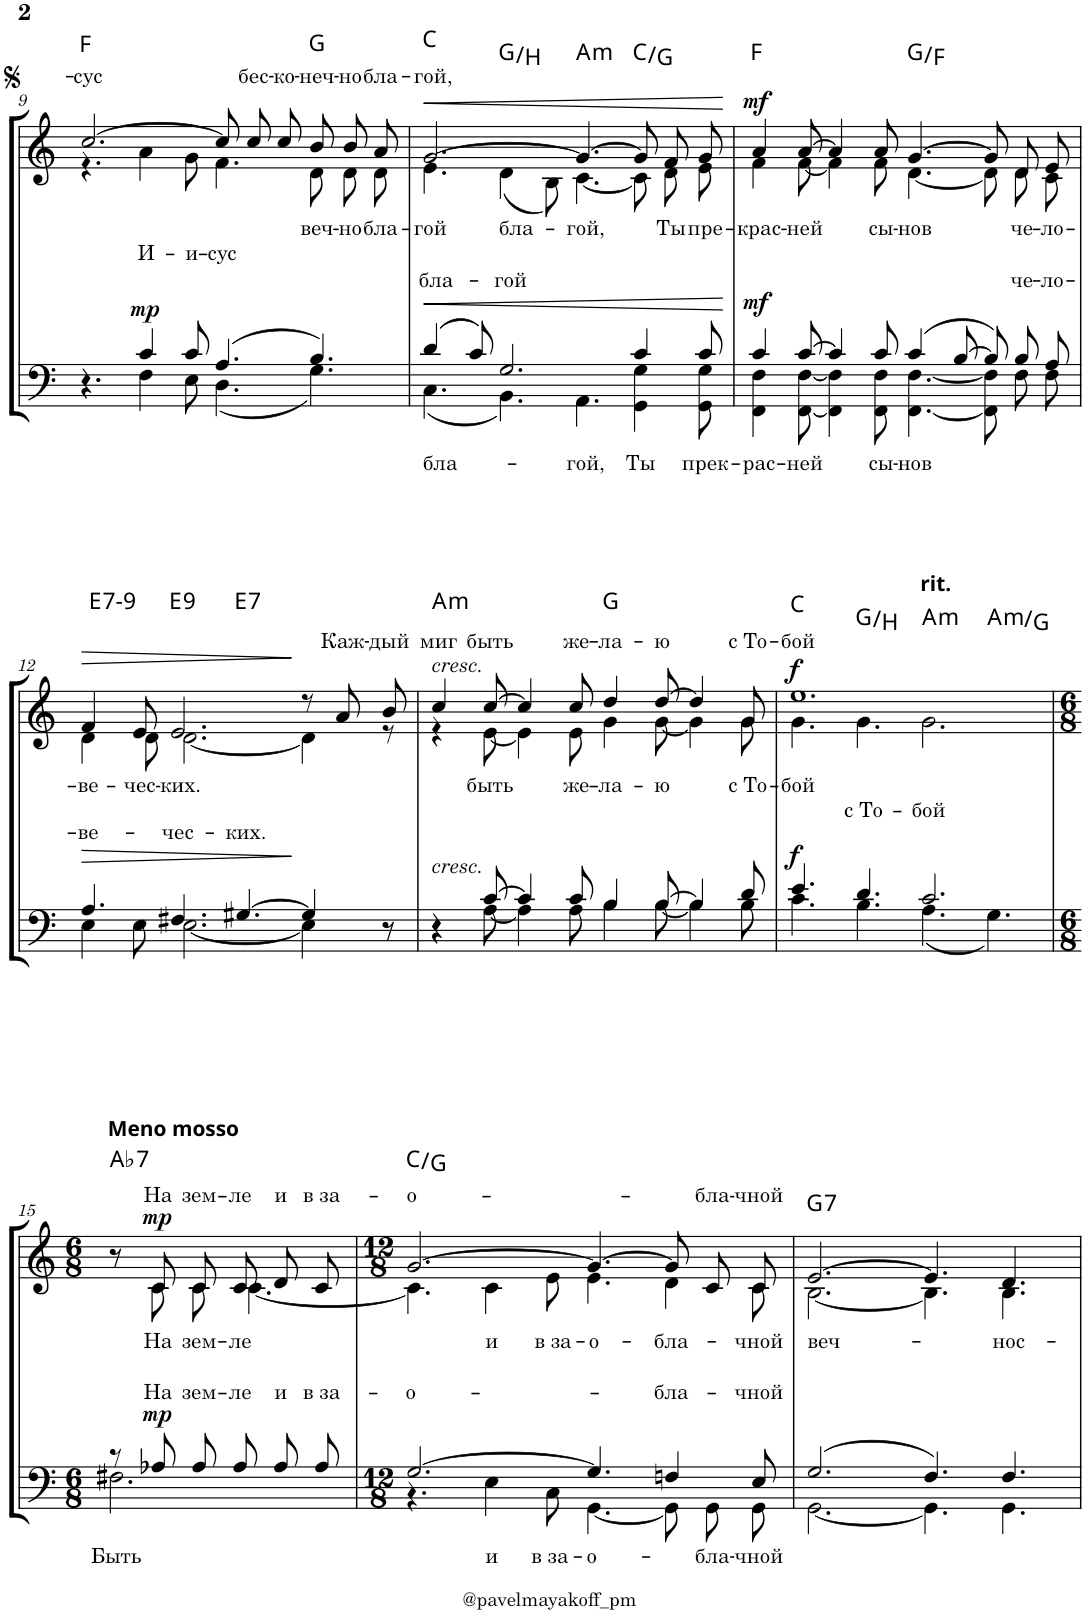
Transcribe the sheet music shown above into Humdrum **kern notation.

**kern	**text	**text	**dynam	**kern	**text	**text	**dynam	**harte
*part2	*part2	*part2	*part2	*part1	*part1	*part1	*part1	*part1
*staff2	*staff2	*staff2	*staff2	*staff1	*staff1	*staff1	*staff1	*
*I"Виолончель	*	*	*	*I"S. A.	*	*	*	*
!!LO:PB:g=z
*clefF4	*	*	*	*clefG2	*	*	*	*
*k[]	*	*	*	*k[]	*	*	*	*
*M12/8	*	*	*	*M12/8	*	*	*	*
=9	=9	=9	=9	=9	=9	=9	=9	=9
*^	*	*	*	*	*	*	*	*
!	!	!	!	!	!	!	!LO:LY:a	!	!
*	*	*	*	*	*^	*	*	*	*
4.r	4.r	.	.	.	[>2.cc/	4.r	.	-сус	.	F:maj
!	!	!	!	!LO:DY:a	!	!	!	!LO:LY:b	!	!
4c/	4F\	.	.	mp	.	4a\	.	И-	.	.
!	!	!	!	!	!	!	!	!LO:LY:b	!	!
8c/	8E\	.	.	.	.	8g\	.	-и-	.	.
!	!	!	!	!	!	!	!	!LO:LY:b	!	!
(4.A/	(4.D\	.	.	.	8cc/L]	4.f\	.	-сус	.	.
!	!	!	!	!	!	!	!	!LO:LY:a	!	!
.	.	.	.	.	8cc/	.	.	бес-	.	.
!	!	!	!	!	!	!	!	!LO:LY:a	!	!
.	.	.	.	.	8cc/J	.	.	-ко-	.	.
!	!	!	!	!	!	!	!	!LO:LY:a	!	!
!	!	!	!	!	!	!	!LO:LY:b	!	!	!
4.B/)	4.G\)	.	.	.	8b/L	8d\L	веч-	-неч-	.	G:maj
!	!	!	!	!	!	!	!	!LO:LY:a	!	!
!	!	!	!	!	!	!	!LO:LY:b	!	!	!
.	.	.	.	.	8b/	8d\	-но	-но	.	.
!	!	!	!	!	!	!	!	!LO:LY:a	!	!
!	!	!	!	!	!	!	!LO:LY:b	!	!	!
.	.	.	.	.	8a/J	8d\J	бла-	бла-	.	.
=10	=10	=10	=10	=10	=10	=10	=10	=10	=10	=10
!	!	!LO:LY:a	!	!LO:HP:b	!	!	!	!	!	!
!	!	!	!LO:LY:b	!	!	!	!	!LO:LY:a	!LO:HP:b	!
!	!	!	!	!	!	!	!LO:LY:b	!	!	!
(4d/	(4.C\	.	бла-	<	[>2.g/	4.e\	-гой	-гой,	<	C:maj
8c/)	.	.	.	.	.	.	.	.	.	.
!	!	!LO:LY:a	!	!	!	!	!LO:LY:b	!	!	!
2.G/	4.BB\)	-гой	.	.	.	(4d\	бла-	.	.	G:maj/3
.	.	.	.	.	.	8B\)	.	.	.	.
!	!	!	!LO:LY:b	!	!	!	!LO:LY:b	!	!	!LO:H:kt=m
.	4.AA\	.	-гой,	.	4.g/_	[4.c\	-гой,	.	.	A:min
!	!	!	!LO:LY:b	!	!	!	!	!	!	!
4c/	4GG\ 4G\	.	Ты	.	8g/L]	8c\L]	.	.	.	C:maj/5
!	!	!	!	!	!	!	!LO:LY:b	!	!	!
.	.	.	.	.	8f/	8d\	Ты	.	.	.
!	!	!	!LO:LY:b	!	!	!	!LO:LY:b	!	!	!
8c/	8GG\ 8G\	.	прек-	.	8g/J	8e\J	пре-	.	.	.
*v	*v	*	*	*	*	*	*	*	*	*
*	*	*	*	*v	*v	*	*	*	*
.	.	.	[	.	.	.	[	.
=11	=11	=11	=11	=11	=11	=11	=11	=11
*^	*	*	*	*	*	*	*	*
!	!	!	!LO:LY:b	!LO:DY:a	!	!LO:LY:b	!	!LO:DY:a	!
*	*	*	*	*	*^	*	*	*	*
4c/	4FF\ 4F\	.	-рас-	mf	4a/	4f\	-крас-	.	mf	F:maj
!	!	!	!LO:LY:b	!	!	!	!LO:LY:b	!	!	!
[8c/	[8FF\ [8F\	.	-ней	.	[8a/	[8f\	-ней	.	.	.
4c/]	4FF\] 4F\]	.	.	.	4a/]	4f\]	.	.	.	.
!	!	!	!LO:LY:b	!	!	!	!LO:LY:b	!	!	!
8c/	8FF\ 8F\	.	сы-	.	8a/	8f\	сы-	.	.	.
!	!	!	!LO:LY:b	!	!	!	!LO:LY:b	!	!	!
(4c/	[4.FF\ [4.F\	.	-нов	.	[4.g/	[4.d\	-нов	.	.	G:maj/b7
[8B/	.	.	.	.	.	.	.	.	.	.
8B/L])	8FF]/ 8F]/L	.	.	.	8g/L]	8d\L]	.	.	.	.
!	!	!LO:LY:a	!	!	!	!	!LO:LY:b	!	!	!
8B/	8F/	че-	.	.	8d/	8d\	че-	.	.	.
!	!	!LO:LY:a	!	!	!	!	!LO:LY:b	!	!	!
8A/J	8F/J	-ло-	.	.	8e/J	8c\J	-ло-	.	.	.
!!LO:LB:g=z
=12	=12	=12	=12	=12	=12	=12	=12	=12	=12	=12
!	!	!LO:LY:a	!	!LO:HP:b	!	!	!LO:LY:b	!	!LO:HP:b	!LO:H:kt=7
*	*	*	*	*	*	*^	*	*	*	*
4.A/	4E\	-ве-	.	>	4f/	4d\	2.ryy	-ве-	.	>	E:7(b9)
!	!	!	!	!	!	!	!	!LO:LY:b	!	!	!
.	8E\	.	.	.	8e/	8d\	.	-чес-	.	.	.
!	!	!LO:LY:a	!	!	!	!	!	!LO:LY:b	!	!	!LO:H:kt=9
4.F#X/	[<2.E\	-чес-	.	.	2.e/	[<2.d\	.	-ких.	.	.	E:9
!	!	!LO:LY:a	!	!	!	!	!	!	!	!	!LO:H:kt=7
[4.G#X/	.	-ких.	.	.	.	.	2.ryy	.	.	.	E:7
4G#/]	4E\]	.	.	]	8r	4d\]	.	.	.	]	.
!	!	!	!	!	!	!	!	!LO:LY:a	!	!	!
.	.	.	.	.	8a/L	.	.	Каж-	.	.	.
!	!	!	!	!	!	!	!	!LO:LY:a	!	!	!
8r	8r	.	.	.	8b/J	8r	.	-дый	.	.	.
=13	=13	=13	=13	=13	=13	=13	=13	=13	=13	=13	=13
!	!	!	!	!	!LO:TX:a:i:t=cresc.	!	!	!	!	!	!
!LO:TX:a:i:t=cresc.	!	!	!	!	!	!	!	!	!	!	!
!	!	!	!	!	!	!	!	!LO:LY:a	!	!	!LO:H:kt=m
*	*	*	*	*	*	*v	*v	*	*	*	*
4r	4r	.	.	.	4cc/	4r	миг	.	.	A:min
!	!	!	!	!	!	!	!LO:LY:b	!	!	!
[8c/	[8A\	.	.	.	[8cc/	[8e\	быть	.	.	.
4c/]	4A\]	.	.	.	4cc/]	4e\]	.	.	.	.
!	!	!	!	!	!	!	!LO:LY:b	!	!	!
8c/	8A\	.	.	.	8cc/	8e\	же-	.	.	.
!	!	!	!	!	!	!	!LO:LY:b	!	!	!
4B/	4B\	.	.	.	4dd/	4g\	-ла-	.	.	G:maj
!	!	!	!	!	!	!	!LO:LY:b	!	!	!
[8B/	[8B\	.	.	.	[8dd/	[8g\	-ю	.	.	.
4B/]	4B\]	.	.	.	4dd/]	4g\]	.	.	.	.
!	!	!	!	!	!	!	!LO:LY:b	!	!	!
8d/	8B\	.	.	.	8gn/	8g\	с То-	.	.	.
=14	=14	=14	=14	=14	=14	=14	=14	=14	=14	=14
!	!	!	!	!LO:DY:a	!	!	!LO:LY:a	!	!LO:DY:a	!
*	*	*	*	*	*	*^	*	*	*	*
4.e/	4.c\	.	.	f	1.ee	4.g\	1ryy	-бой	.	f	C:maj
!	!	!	!	!	!	!	!	!	!LO:LY:b	!	!
4.d/	4.B\	.	.	.	.	4.g\	.	.	с То-	.	G:maj/3
!	!	!	!	!	!	!LO:TX:a:B:t=rit.	!	!	!	!	!
!	!	!	!	!	!	!	!	!	!LO:LY:b	!	!LO:H:kt=m
2.c/	(4.A\	.	.	.	.	2.g\	.	.	-бой	.	A:min
.	.	.	.	.	.	.	8ryy	.	.	.	.
!	!	!	!	!	!	!	!	!	!	!	!LO:H:kt=m
.	4.G\)	.	.	.	.	.	4.ryy	.	.	.	A:min/b7
*	*	*	*	*	*v	*v	*v	*	*	*	*
!!LO:LB:g=z
=15	=15	=15	=15	=15	=15	=15	=15	=15	=15
*M6/8	*	*	*	*	*M6/8	*	*	*	*
*	*	*	*	*	*^	*	*	*	*
*	*	*	*	*	*	*^	*	*	*	*
!	!	!	!	!	!LO:TX:a:B:t=Meno mosso	!	!	!	!	!	!
!	!	!LO:LY:b	!	!	!	!	!	!	!	!	!LO:H:kt=7
*	*	*	*	*	*	*v	*v	*	*	*	*
8r	2.F#X\	Быть	.	.	8r	8r	.	.	.	Ab:7
!	!	!LO:LY:a	!	!	!	!	!LO:LY:a	!	!	!
!	!	!	!	!LO:DY:a	!	!	!LO:LY:b	!	!LO:DY:a	!
8A-X/L	.	На	.	mp	8c/L	8c\L	На	.	mp	.
!	!	!LO:LY:a	!	!	!	!	!LO:LY:a	!	!	!
!	!	!	!	!	!	!	!LO:LY:b	!	!	!
8A-/J	.	зем-	.	.	8c/J	8c\J	зем-	.	.	.
!	!	!LO:LY:a	!	!	!	!	!LO:LY:a	!	!	!
!	!	!	!	!	!	!	!LO:LY:b	!	!	!
8A-/L	.	-ле	.	.	8c/L	[4.c\	-ле	.	.	.
!	!	!LO:LY:a	!	!	!	!	!LO:LY:a	!	!	!
8A-/	.	и	.	.	8d/	.	и	.	.	.
!	!	!LO:LY:a	!	!	!	!	!LO:LY:a	!	!	!
8A-/J	.	в за-	.	.	8c/J	.	в за-	.	.	.
=16	=16	=16	=16	=16	=16	=16	=16	=16	=16	=16
*M12/8	*	*	*	*	*M12/8	*	*	*	*	*
!	!	!LO:LY:a	!	!	!	!	!LO:LY:a	!	!	!
[>2.G/	4.r	-о-	.	.	[>2.gn/	4.c\]	-о-	.	.	C:maj/5
!	!	!LO:LY:b	!	!	!	!	!LO:LY:b	!	!	!
.	4E\	и	.	.	.	4c\	и	.	.	.
!	!	!LO:LY:b	!	!	!	!	!LO:LY:b	!	!	!
.	8C\	в за-	.	.	.	8en\	в за-	.	.	.
!	!	!LO:LY:b	!	!	!	!	!LO:LY:b	!	!	!
4.G/]	[<4.GG\	-о-	.	.	4.g/_	4.e\	-о-	.	.	.
!	!	!LO:LY:a	!	!	!	!	!LO:LY:b	!	!	!
4Fn/	8GG\L]	-бла-	.	.	8g/L]	4d\	-бла-	.	.	.
!	!	!LO:LY:b	!	!	!	!	!LO:LY:a	!	!	!
.	8GG\	-бла-	.	.	8c/	.	-бла-	.	.	.
!	!	!LO:LY:a	!	!	!	!	!	!	!	!
!	!	!LO:LY:b	!	!	!	!	!LO:LY:a	!	!	!
!	!	!	!	!	!	!	!LO:LY:b	!	!	!
8E/	8GG\J	-чной	.	.	8c/J	8c\	-чной	.	.	.
=17	=17	=17	=17	=17	=17	=17	=17	=17	=17	=17
!	!	!	!	!	!	!	!LO:LY:b	!	!	!LO:H:kt=7
(2.G/	[2.GG\	.	.	.	[>2.e/	[2.B\	веч-	.	.	G:7
4.F/)	4.GG\]	.	.	.	4.e/]	4.B\]	.	.	.	.
!	!	!	!	!	!	!	!LO:LY:b	!	!	!
4.F/	4.GG\	.	.	.	4.d/	4.B\	-нос-	.	.	.
*v	*v	*	*	*	*	*	*	*	*	*
*	*	*	*	*v	*v	*	*	*	*
=	=	=	=	=	=	=	=	=
*-	*-	*-	*-	*-	*-	*-	*-	*-
